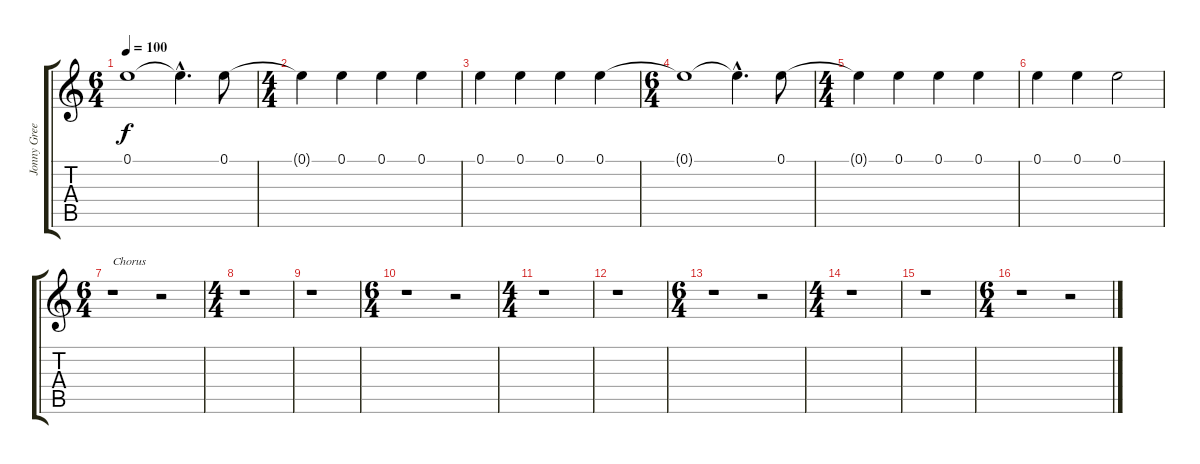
\track ("Jonny Greenwood (Clean)" "Jonny Gree") {instrument electricguitarclean}
\staff {score tabs}
\tuning (E4 B3 G3 D3 A2 E2) {hide}
\ts (6 4)
\tempo 100
\clef g2
\ks c
0.1{t}.1{dy f} 0.1{hac t}.4{d} 0.1.8 |
\ts (4 4)
0.1{t}.4 0.1.4 0.1.4 0.1.4 |
0.1.4 0.1.4 0.1.4 0.1.4 |
\ts (6 4)
0.1{t}.1 0.1{hac t}.4{d} 0.1.8 |
\ts (4 4)
0.1{t}.4 0.1.4 0.1.4 0.1.4 |
0.1.4 0.1.4 0.1.2 |
\ts (6 4)
r.1{txt "Chorus"} r.2 |
\ts (4 4)
r.1 |
r.1 |
\ts (6 4)
r.1 r.2 |
\ts (4 4)
r.1 |
r.1 |
\ts (6 4)
r.1 r.2 |
\ts (4 4)
r.1 |
r.1 |
\ts (6 4)
r.1 r.2
